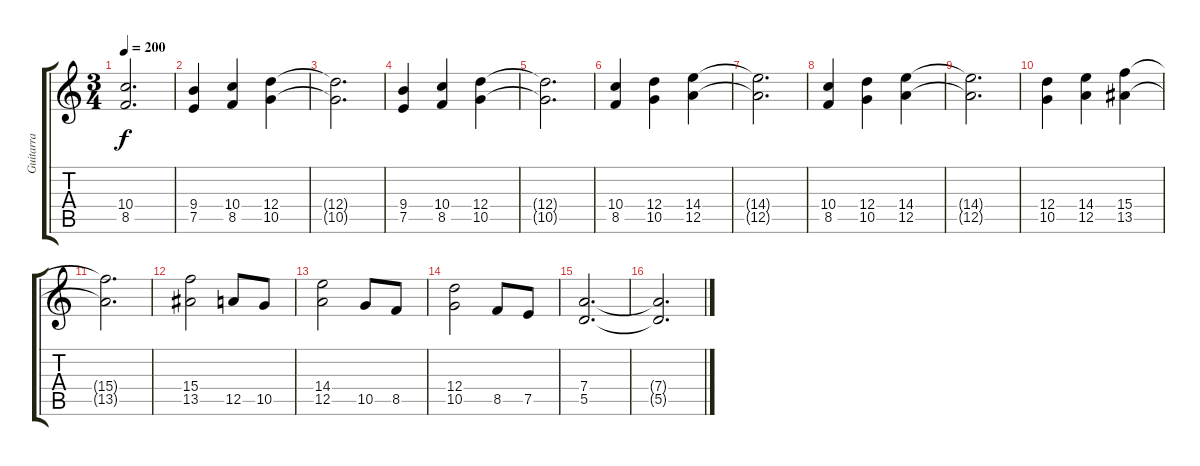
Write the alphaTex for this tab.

\track ("Guitarra" "Guitarra") {instrument overdrivenguitar}
\staff {score tabs}
\tuning (E4 B3 G3 D3 A2 E2) {hide}
\ts (3 4)
\tempo 200
\clef g2
\ks c
(10.4{t} 8.5{t}).2{d dy f} |
(9.4 7.5).4 (10.4 8.5).4 (12.4 10.5).4 |
(12.4{t} 10.5{t}).2{d} |
(9.4 7.5).4 (10.4 8.5).4 (12.4 10.5).4 |
(12.4{t} 10.5{t}).2{d} |
(10.4 8.5).4 (12.4 10.5).4 (14.4 12.5).4 |
(14.4{t} 12.5{t}).2{d} |
(10.4 8.5).4 (12.4 10.5).4 (14.4 12.5).4 |
(14.4{t} 12.5{t}).2{d} |
(12.4 10.5).4 (14.4 12.5).4 (15.4 13.5).4 |
(15.4{t} 13.5{t}).2{d} |
(15.4 13.5).2 12.5.8 10.5.8 |
(14.4 12.5).2 10.5.8 8.5.8 |
(12.4 10.5).2 8.5.8 7.5.8 |
(7.4 5.5).2{d} |
(7.4{t} 5.5{t}).2{d}
